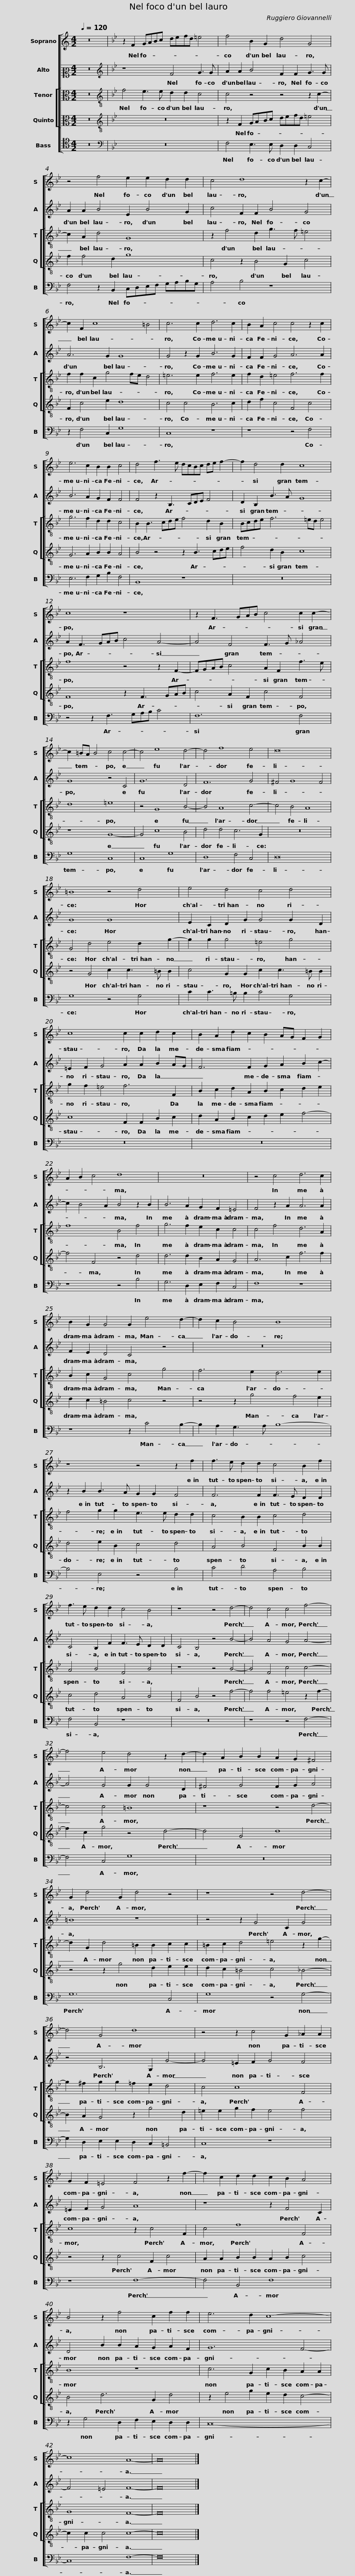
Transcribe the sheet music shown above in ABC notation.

X:1
%%score [ 1 2 [ 3 4 ] 5 ]
L:1/8
Q:1/4=120
M:4/2
I:linebreak $
K:C
V:1 treble
V:2 alto2
V:3 alto
V:4 alto
V:5 tenor
V:1
 z16 |[K:Bb] z2 F2 GABc defd =e4 | f4 B2 G2 d4 G4 |$ z4 f4 e2 e2 d2 d2 | c4 d8 z2 c2- | %5
 c2 F2 c8 =B4 |$ c6 c2 d6 c2 | B2 A2 c4 c4 z2 c2 | e6 c2 B2 B2 c4 |$ d4 f3 e dcBc de f2- | %10
 f2 d4 d2 c8 | c8 z8 |$ z2 F3 GAB c4 c2 c2- | c2 =BA B4 c4 c4- | c4 e8 d4- |$ %15
 d4 f8 e4 | d16 | =B8 z4 d4 |$ e4 d4 c4 d4 | c8 c2 c2 d2 c2 |$ %20
 B2 A2 d2 c2 B2 AG F2 G2 |$ A2 B2 c4 d8 | z16 | z4 c4 d6 c2 |$ B2 G2 G4 G2 e4 d2- | %25
 d2 c2 B4 B8 | z8 z4 z2 f2 |$ f3 e d2 d2 c4 B2 f2 | f3 e d2 d2 c4 B4 | z8 z4 d4- |$ %30
 d4 c4 c4 f4- | f4 e4 d4 z2 d2- | d2 A2 B2 B2 A2 G2 ^F4 |$ G2 d4 G2 d4 z4 | z8 z4 d4- | %35
 d4 G4 d8 |$ z4 z2 c4 G2 _A2 A2 | G2 F2 =E4 F4 z2 f2- | f2 c2 d2 d2 c2 B2 A4 |$ B4 z2 f4 c2 f2 f2 | %40
 e6 d2 c8- | c8 A8- | A16 |] %43
V:2
 z16 |[K:Bb][K:treble] z8 F4 G3 G | A2 A2 B4 F2 F2 G3 G |$ A2 A2 B4 E2 B4 G2 | c4 F2 F2 B4 G4 | %5
 A6 G2 G8 |$ G4 z2 G2 B6 G2 | F2 F2 G4 A6 A2 | B6 A2 G2 F2 F4 |$ F4 z2 B,3 CDE F4 | %10
 D2 B,2 B3 A G8 | A2 F3 GAB c4 A4- |$ A4 F4 F3 G _A4 | G8 z4 C4 | G12 D4 |$ %15
 F12 G4 | ^F4 G8 F4 | G8 G8 |$ E2 C2 D2 G2 G4 G2 D2 | =E2 F2 G4 A2 A2 B2 AG |$ %20
 F6 F2 G2 A2 B2 c2- |$ c2 B4 A2 B4 z2 B2 | B6 A2 G2 F2 =E4 | F4 z2 A2 A6 A2 |$ F2 E2 D4 C4 z4 | %25
 z16 | z2 B2 B3 A G2 G2 F4 |$ F6 F2 F3 E D2 D2 | C4 B,2 F2 F3 E D2 D2 | C4 B,4 z4 B4- |$ %30
 B4 A4 G4 A4- | A4 G4 G2 G4 D2 | ^F4 G4 F2 G2 A4 |$ =B8 z8 | z4 z2 G4 C2 G4 | %35
 z4 B,6 G,2 G4- |$ G4 =E2 F2 G4 F4 | =E2 F2 G4 A8 | z8 z2 F4 C2 |$ D4 B2 B2 A2 G2 A2 F2 | %40
 G12 F4- | F4 =E4 F8- | F16 |] %43
V:3
 z16 |[K:Bb][K:treble-8] f4 e3 e d2 d2 c4 | c4 z4 z4 z2 c2- |$ c2 A2 d4 G8 | z2 f4 d2 g3 f =e4 | %5
 f2 f2 c2 g4 fe d4 |$ =e6 e2 f6 e2 | f2 d2 =e4 f6 f2 | g6 f2 d2 d2 c4 |$ B2 B3 cde f4 d2 B2 | %10
 Bcde f6 =ed e4 | f8 z4 z2 F2- |$ FGAB c4 A2 F2 f3 e | d8 =e8 | z4 G8 B4- |$ %15
 B4 A8 c4- | c4 B4 A8 | G4 d4 e4 d2 g2- |$ g2 g2 g4 =e4 g4 | g2 f2 =e4 f6 F2 |$ %20
 B2 c2 d2 A2 B2 c2 d2 e2 |$ f8 B4 f4 | g6 f2 e2 c2 c4 | c4 f4 d6 A2 |$ B2 c2 G4 c4 g4 | %25
 f6 e2 d6 e2 | f4 g2 g2 e3 e d2 d2 |$ c4 B2 B2 c4 d4 | A4 B4 F4 B4 | z8 z4 B4- |$ %30
 B4 F4 c4 c4- | c4 c4 =B8 | z8 z4 d4- |$ d2 G2 d4 =B2 B2 c2 c2 | =B2 c2 d4 =e4 z2 g2- | %35
 g2 ^f2 g2 g2 =f2 e2 d4 |$ c4 c8 F4 | c8 z2 c4 F2 | c4 f8 F4 |$ B8 z8 | %40
 c6 G2 c2 B2 A2 A2 | G8 F8- | F16 |] %43
V:4
 z16 |[K:Bb][K:treble-8] z16 | z2 F2 GABc defd =e4 |$ f2 f4 d2 g8 | c4 z2 B4 G2 c4 | %5
 F2 c4 e2 d8 |$ c4 c4 B6 c2 | d2 f2 c4 F4 c4 | G6 A2 B2 B2 A4 |$ B4 z4 z2 B3 cde | %10
 f4 d2 B2 c8 | F8 z2 F3 GAB |$ c4 A2 F2 c4 F4 | z8 G8- | G4 c8 B4 |$ %15
 d4 d4 c6 G2 | z16 | z4 G4 c2 c3 =B B2 |$ c4 G2 G2 c2 c3 =B B2 | c8 F2 F2 B2 c2 |$ %20
 d2 A2 B2 c2 d2 e2 f4- |$ f4 F4 z4 d4 | d6 d2 B2 A2 G4 | A6 c2 f6 f2 |$ d2 c2 =B4 c4 z4 | %25
 z4 z2 g4 f4 e2 | d4 e2 B2 c4 d4 |$ A4 B4 F4 B2 B2 | c4 d4 A4 B4 | F4 B4 z4 f4- |$ %30
 f4 f4 =e4 z2 f2- | f2 c2 g4 z4 d4- | d4 G4 d8 |$ z4 z2 g4 d2 e2 e2 | d2 c2 =B4 c4 _B4- | %35
 B2 A2 G4 z2 g4 d2 |$ =e2 e2 g2 f2 e4 f4 | z4 z2 c4 F2 c4 | A2 A2 B2 B2 A2 B2 c4 |$ B4 d6 G2 d4 | %40
 z2 e4 g2 e2 d2 c4- | c2 c2 c4 c8- | c16 |] %43
V:5
 z16 |[K:Bb][K:bass] z16 | F,4 E,3 E, D,2 D,2 C,4 |$ F,4 z2 B,,2 C,D,E,F, G,A,B,G, | A,4 B,4 z8 | %5
 z2 F,4 C,2 G,8 |$ C,8 z8 | z8 z4 F,4 | E,6 F,2 G,2 B,2 F,4 |$ B,,8 z8 | %10
 z16 | z4 z2 F,3 G,A,B, C4 |$ F,12 F,4 | G,8 C,8 | C,8 G,8 |$ %15
 D,8 F,4 C,4 | D,16 | G,8 z4 G,4 |$ C2 C3 =B, B,2 C4 G,4 | z16 |$ %20
 z16 |$ z8 z4 B,4 | G,6 D,2 E,2 F,2 C,4 | F,8 z8 |$ z8 z2 C4 B,2- | %25
 B,2 A,2 G,3 A, B,8- | B,4 E,4 z4 B,4 |$ C4 D4 A,4 B,4 | F,4 B,,4 z8 | z16 |$ %30
 z8 z4 F,4- | F,4 C,4 G,8 | z16 |$ G,12 C,4 | G,8 z4 G,4- | %35
 G,2 D,2 E,2 E,2 D,2 C,2 =B,,4 |$ C,8 z8 | z8 F,8- | F,4 B,,4 F,8 |$ z2 G,4 D,2 F,2 E,2 D,2 D,2 | %40
 C,16- | C,8 F,8- | F,16 |] %43
